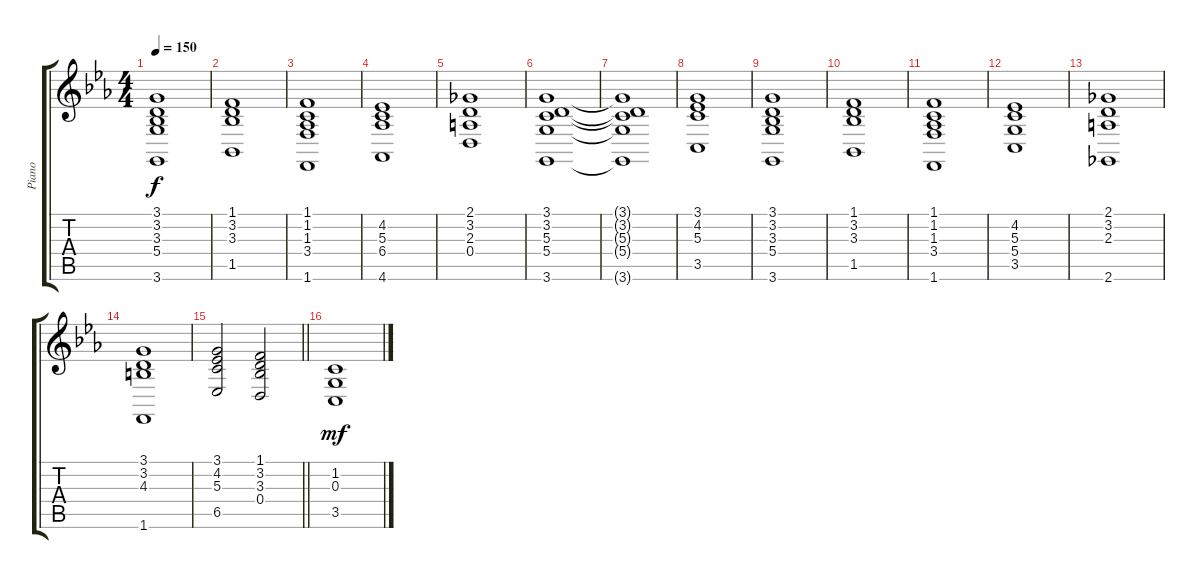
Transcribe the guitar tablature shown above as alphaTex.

\track ("Piano" "Piano") {instrument brightacousticpiano}
\staff {score tabs}
\tuning (E4 B3 G3 D3 A2 E2) {hide}
\ts (4 4)
\tempo 150
\clef g2
\ks cminor
(3.1 3.2 3.3 5.4 3.6).1{dy f} |
(1.1 3.2 3.3 1.5).1 |
(1.1 1.2 1.3 3.4 1.6).1 |
(4.2 5.3 6.4 4.6).1 |
(2.1 3.2 2.3 0.4).1 |
(3.1 3.2 5.3 5.4 3.6).1 |
(3.1{t} 3.2{t} 5.3{t} 5.4{t} 3.6{t}).1 |
(3.1 4.2 5.3 3.5).1 |
(3.1 3.2 3.3 5.4 3.6).1 |
(1.1 3.2 3.3 1.5).1 |
(1.1 1.2 1.3 3.4 1.6).1 |
(4.2 5.3 5.4 3.5).1 |
(2.1 3.2 2.3 2.6).1 |
(3.1 3.2 4.3 1.6).1 |
\barLineRight lightlight
(3.1 4.2 5.3 6.5).2 (1.1 3.2 3.3 0.4).2 |
(1.2 0.3 3.5).1{dy mf}
